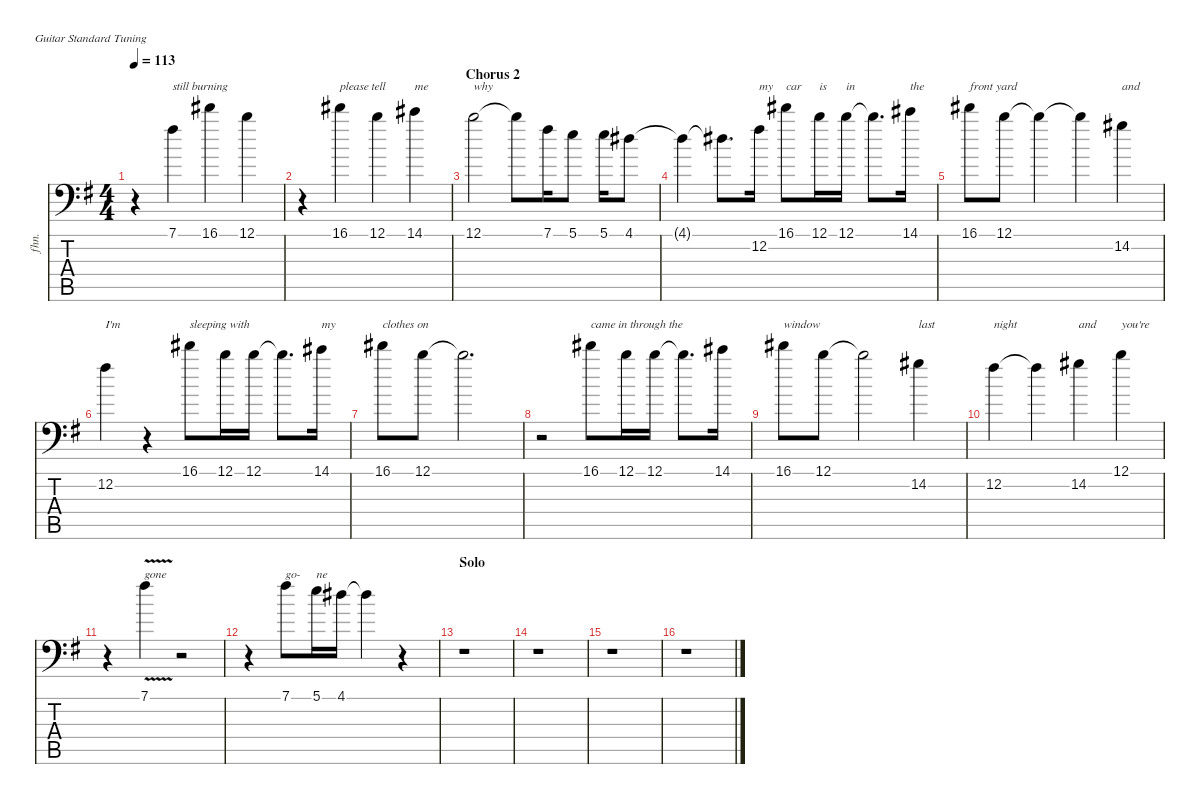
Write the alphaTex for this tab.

\defaultSystemsLayout 4
\hideDynamics
\bracketExtendMode nobrackets
\otherSystemsTrackNameOrientation horizontal
\track ("Cédric" "fhn.") {instrument frenchhorn}
\staff {score tabs}
\tuning (E4 B3 G3 D3 A2 E2)
\displaytranspose 7
\ts (4 4)
\tempo 113
\clef f4
\ks g
r.4{dy f beam Down} 7.1{acc #}.4{txt "still burning" beam Down} 16.1{acc #}.4{beam Down} 12.1{acc forcenatural}.4{beam Down} |
r.4{beam Down} 16.1{acc #}.4{txt "please tell" beam Down} 12.1{acc forcenatural}.4{beam Down} 14.1{acc #}.4{txt "me" beam Down} |
\section ("" "Chorus 2")
12.1{acc forcenatural}.2{txt "why" beam Down} 12.1{t acc forcenatural}.8{beam Down} 7.1{acc #}.16{beam Down} 5.1{acc forcenatural}.8{beam Down} 5.1{acc forcenatural}.16{beam Down} 4.1{acc #}.8{beam Down} |
4.1{t acc #}.4{beam Down} 4.1{t acc #}.8{d beam Down} 12.2{acc #}.16{txt "my" beam Down} 16.1{acc #}.8{txt "car" beam Down} 12.1{acc forcenatural}.16{txt "is" beam Down} 12.1{acc forcenatural}.16{txt "in" beam Down} 12.1{t acc forcenatural}.8{d beam Down} 14.1{acc #}.16{txt "the" beam Down} |
16.1{acc #}.8{txt "front yard" beam Down} 12.1{acc forcenatural}.8{beam Down} 12.1{t acc forcenatural}.4{beam Down} 12.1{t acc forcenatural}.4{beam Down} 14.2{acc #}.4{txt "and" beam Down} |
12.2{acc #}.4{txt "I'm" beam Down} r.4{beam Down} 16.1{acc #}.8{txt "sleeping with" beam Down} 12.1{acc forcenatural}.16{beam Down} 12.1{acc forcenatural}.16{beam Down} 12.1{t acc forcenatural}.8{d beam Down} 14.1{acc #}.16{txt "my" beam Down} |
16.1{acc #}.8{txt "clothes on" beam Down} 12.1{acc forcenatural}.8{beam Down} 12.1{t acc forcenatural}.2{d beam Down} |
r.2{beam Down} 16.1{acc #}.8{txt "came in through the" beam Down} 12.1{acc forcenatural}.16{beam Down} 12.1{acc forcenatural}.16{beam Down} 12.1{t acc forcenatural}.8{d beam Down} 14.1{acc #}.16{beam Down} |
16.1{acc #}.8{txt "window" beam Down} 12.1{acc forcenatural}.8{beam Down} 12.1{t acc forcenatural}.2{beam Down} 14.2{acc #}.4{txt "last" beam Down} |
12.2{acc #}.4{txt "night" beam Down} 12.2{t acc #}.4{beam Down} 14.2{acc #}.4{txt "and " beam Down} 12.1{acc forcenatural}.4{txt "you're" beam Down} |
r.4{beam Down} 7.1{v acc #}.4{txt "gone" beam Down} r.2{beam Down} |
r.4{beam Down} 7.1{acc #}.8{txt "go-" beam Down} 5.1{acc forcenatural}.16{txt "ne" beam Down} 4.1{acc #}.16{beam Down} 4.1{t acc #}.4{beam Down} r.4{beam Down} |
\section ("" "Solo")
r.1{beam Down} |
r.1{beam Down} |
r.1{beam Down} |
r.1{beam Down}
